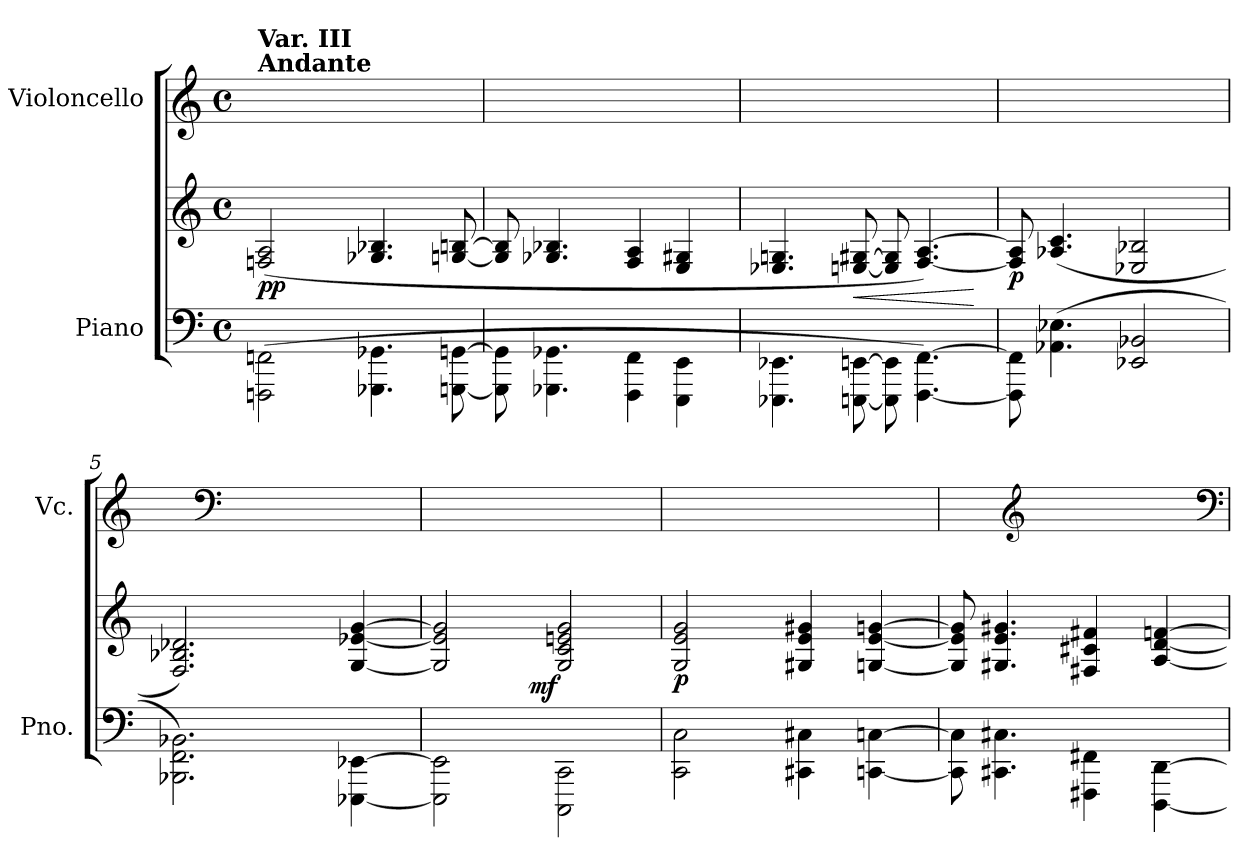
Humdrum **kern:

**kern	**kern	**dynam	**kern
*part2	*part2	*part2	*part1
*staff3	*staff2	*staff2/3	*staff1
*I"Piano	*	*	*I"Violoncello
*I'Pno.	*	*	*I'Vc.
*clefF4	*clefG2	*	*clefG2
*k[]	*k[]	*	*k[]
*C:	*C:	*	*C:
*M4/4	*M4/4	*	*M4/4
*met(c)	*met(c)	*	*met(c)
=1	=1	=1	=1
!	!	!	!LO:TX:a:B:t=Andante
!	!	!	!LO:TX:a:B:t=Var. III
(2FFFn\ 2FFn\	(2Fn/ 2A/	pp	8ryy
.	.	.	4ryy
.	.	.	4ryy
4.GGG-X\ 4.GG-X\	4.G-X/ 4.B-X/	.	.
.	.	.	4ryy
[8GGGn\ [8GGn\	[8Gn/ [8Bn/	.	8ryy
=2	=2	=2	=2
8GGG]\ 8GG]\	8Gn]/ 8B]/	.	4ryy
4.GGG-X\ 4.GG-X\	4.G-X/ 4.B-X/	.	.
.	.	.	4ryy
4FFF\ 4FF\	4F/ 4A/	.	4ryy
4EEE\ 4EE\	4E/ 4G#X/	.	8ryy
.	.	.	8ryy
=3	=3	=3	=3
4.EEE-X\ 4.EE-X\	4.E-X/ 4.Gn/	.	8ryy
.	.	.	4ryy
[8EEEn\ [8EEn\	[8En/ [8G#X/	<	4ryy
8EEE]\ 8EE]\	8En]/ 8G#]/	.	.
[4.FFF\ [4.FF\)	[4.F/ [4.A/)	.	8ryy
.	.	.	4ryy
.	.	[	.
=4	=4	=4	=4
8FFF]\ 8FF]\	8F]/ 8A]/	p	8ryy
(4.AA-X\ 4.E-X\	(4.A-X/ 4.c/	.	4ryy
.	.	.	8ryy
2EE-X 2BB-X	2E-X 2B-X	.	4ryy
.	.	.	4ryy
=5	=5	=5	=5
2.BBB-X\ 2.FF\ 2.BB-X\)	2.F/ 2.B-X/ 2.d-X/)	.	4ryy
*	*	*	*clefF4
.	.	.	4ryy
.	.	.	8ryy
.	.	.	4ryy
[4EEE-X\ [4EE-X\	[4G/ [4e-X/ [4g/	.	.
.	.	.	8ryy
=6	=6	=6	=6
2EEE-]\ 2EE-]\	2G]/ 2e-]/ 2g]/	.	8ryy
.	.	.	4ryy
.	.	.	8ryy
!	!	!LO:DY:rj	!
2CCC\ 2CC\	2G/ 2c/ 2en/ 2g/	mf	4.ryy
.	.	.	8ryy
=7	=7	=7	=7
2CC\ 2C\	2G/ 2e/ 2g/	p	8ryy
.	.	.	8ryy
.	.	.	4ryy
4CC#X\ 4C#X\	4G#X 4e 4g#X	.	8ryy
.	.	.	4ryy
[4CCn\ [4Cn\	[4Gn/ [4e/ [4gn/	.	.
.	.	.	8ryy
=8	=8	=8	=8
8CC]\ 8C]\	8G]/ 8e]/ 8g]/	.	4ryy
4.CC#X\ 4.C#Xi\	4.G#X 4.e 4.g#Xi	.	.
*	*	*	*clefG2
.	.	.	4ryy
4FFF#X\ 4FF#X\	4F#X 4c#X 4f#X	.	8ryy
.	.	.	4ryy
[4DDD\ [4DD\	[>4A/ [>4d/ [>4fn/	.	.
.	.	.	8ryy
*	*	*	*clefF4
=	=	=	=
*-	*-	*-	*-
